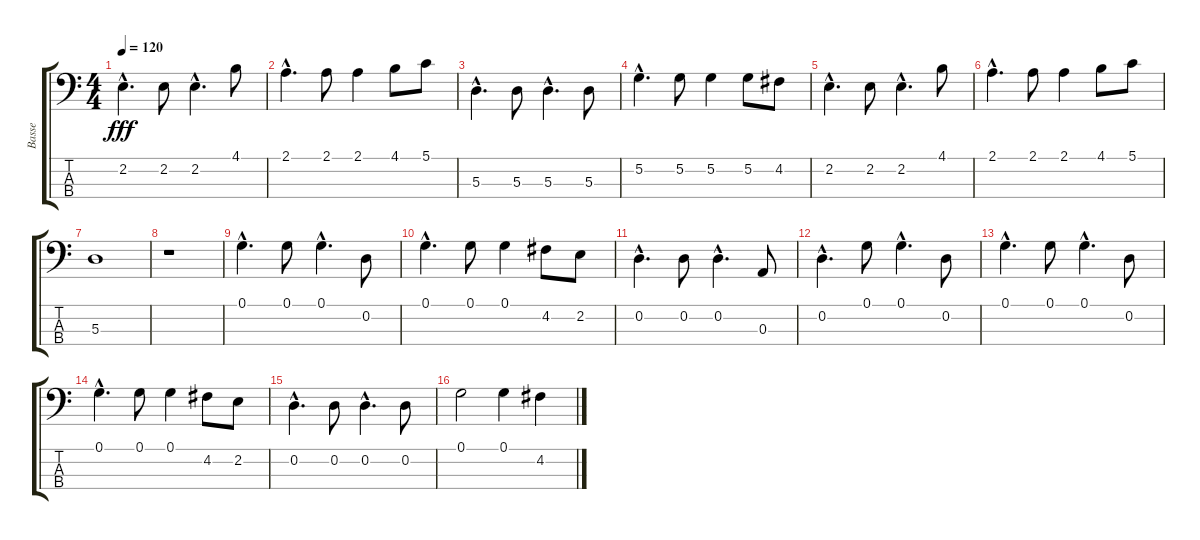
\track ("Basse" "Basse") {instrument fretlessbass}
\staff {score tabs}
\tuning (G2 D2 A1 E1) {hide}
\ts (4 4)
\tempo 120
\clef f4
\ks c
2.2{hac}.4{d dy fff} 2.2.8 2.2{hac}.4{d} 4.1.8 |
2.1{hac}.4{d} 2.1.8 2.1.4 4.1.8 5.1.8 |
5.3{hac}.4{d} 5.3.8 5.3{hac}.4{d} 5.3.8 |
5.2{hac}.4{d} 5.2.8 5.2.4 5.2.8 4.2.8 |
2.2{hac}.4{d} 2.2.8 2.2{hac}.4{d} 4.1.8 |
2.1{hac}.4{d} 2.1.8 2.1.4 4.1.8 5.1.8 |
5.3.1 |
r.1 |
0.1{hac}.4{d} 0.1.8 0.1{hac}.4{d} 0.2.8 |
0.1{hac}.4{d} 0.1.8 0.1.4 4.2.8 2.2.8 |
0.2{hac}.4{d} 0.2.8 0.2{hac}.4{d} 0.3.8 |
0.2{hac}.4{d} 0.1.8 0.1{hac}.4{d} 0.2.8 |
0.1{hac}.4{d} 0.1.8 0.1{hac}.4{d} 0.2.8 |
0.1{hac}.4{d} 0.1.8 0.1.4 4.2.8 2.2.8 |
0.2{hac}.4{d} 0.2.8 0.2{hac}.4{d} 0.2.8 |
0.1.2 0.1.4 4.2.4
